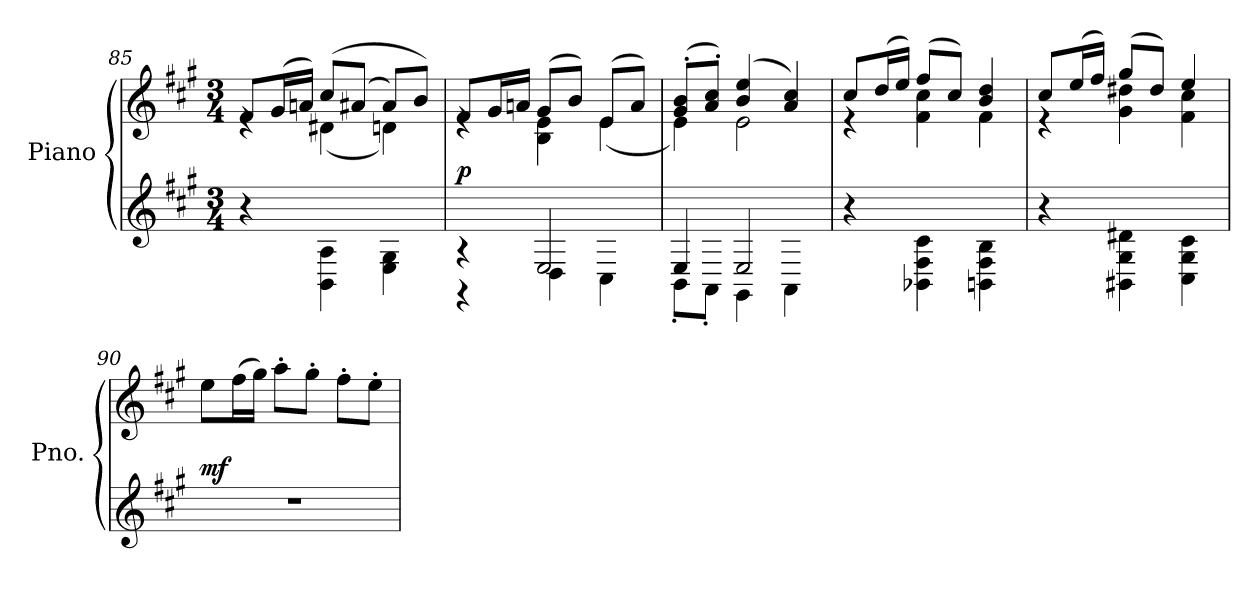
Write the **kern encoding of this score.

**kern	**kern	**dynam
*part1	*part1	*part1
*staff2	*staff1	*staff1/2
*I"Piano	*	*
*I'Pno.	*	*
*clefG2	*clefG2	*
*k[f#c#g#]	*k[f#c#g#]	*
*M3/4	*M3/4	*
=85	=85	=85
*	*^	*
4r	8f#/L	4re	.
.	(>16g#/L	.	.
.	16an/JJ)	.	.
4BB\ 4A\	(>8cc#/L	(<4d#X\	.
.	(>8a#X/J	.	.
4E\ 4G#\	8a#/L)	4dn\)	.
.	8b/J)	.	.
=86	=86	=86	=86
*^	*	*	*
!	!	!	!	!LO:DY:a=2
4rGG	4rA	8f#/L	4re	p
.	.	16g#/L	.	.
.	.	16an/JJ	.	.
2E/	4D\	(>8g#/L	4B\ 4e\	.
.	.	8b/J)	.	.
.	4C#\	(>8e/L	(<4e\	.
.	.	8a/J)	.	.
=87	=87	=87	=87	=87
4E/	8BB'\L	(>8g#/' 8b/'L	4e\)	.
.	8AA'\J	8a/' 8cc#/'J)	.	.
2E/	4GG#\	(>4b/ 4ee/	2e\	.
.	4AA\	4a/ 4cc#/)	.	.
!!LO:PB:g=z	!!
=88	=88	=88	=88	=88
!LO:TX:a:i:t=cresc.	!	!	!	!
*v	*v	*	*	*
4r	8cc#/L	4r	.
.	(>16dd/L	.	.
.	16ee/JJ)	.	.
4BB-X\ 4F#\ 4c#\	(>8ff#/L	4f#\ 4cc#\	.
.	8cc#/J)	.	.
4BBn\ 4F#\ 4B\	4b/ 4dd/	4f#\	.
=89	=89	=89	=89
4r	8cc#/L	4r	.
.	(>16ee/L	.	.
.	16ff#/JJ)	.	.
4BB#X\ 4G#\ 4d#X\	(>8gg#/L	4g#\ 4dd#X\	.
.	8dd#/J)	.	.
4C#\ 4G#\ 4c#\	4ee/	4f#\ 4cc#\	.
=90	=90	=90	=90
!	!	!	!LO:DY:a=2
*	*v	*v	*
2.r	8ee\L	mf
.	(>16ff#\L	.
.	16gg#\JJ)	.
.	8aa'\L	.
.	8gg#'\J	.
.	8ff#'\L	.
.	8ee'\J	.
=	=	=
*-	*-	*-
